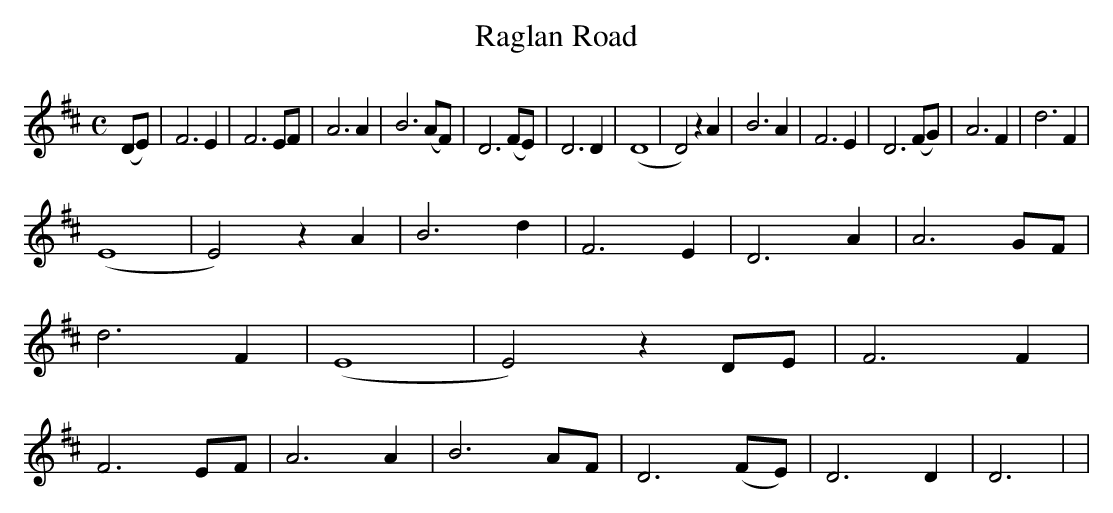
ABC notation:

X:1
T:Raglan Road
M:C
L:1/8
K:D
(DE)|F6 E2|F6 EF|A6 A2|B6 (AF)|\
D6 (FE)| D6 D2|(D8|D4) z2 A2|\
B6 A2|F6 E2| D6 (FG)|A6 F2| d6 F2|
(E8|E4) z2 A2|B6 d2|\
F6 E2|D6 A2|A6 GF|d6 F2|\
(E8|E4) z2 DE| F6 F2| F6 EF|\
A6 A2|B6 AF|D6 (FE)|D6 D2|D6 |>|
